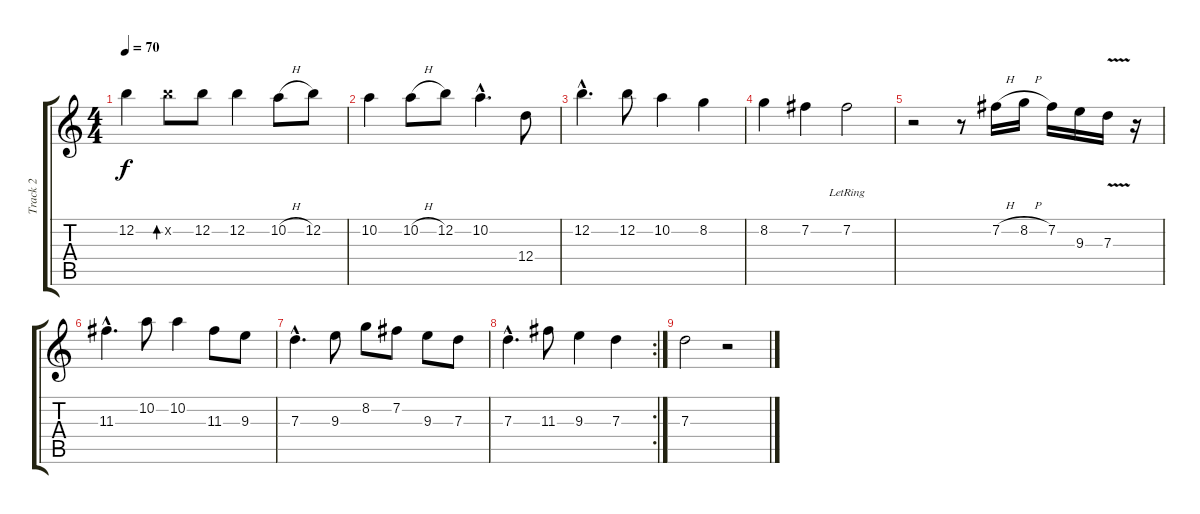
\track ("Track 2" "Track 2") {instrument overdrivenguitar}
\staff {score tabs}
\tuning (E4 B3 G3 D3 A2 E2) {hide}
\ts (4 4)
\tempo 70
\clef g2
\ks c
12.2.4{dy f} 12.2{x}.8{bd 30} 12.2.8 12.2.4 10.2{h}.8 12.2.8 |
10.2.4 10.2{h}.8 12.2.8 10.2{hac}.4{d} 12.4.8 |
12.2{hac}.4{d} 12.2.8 10.2.4 8.2.4 |
8.2.4 7.2.4 7.2{lr}.2 |
r.2 r.8 7.2{h}.16 8.2{h}.16 7.2.16 9.3.16 7.3{v}.16 r.16 |
11.3{hac}.4{d} 10.2.8 10.2.4 11.3.8 9.3.8 |
7.3{hac}.4{d} 9.3.8 8.2.8 7.2.8 9.3.8 7.3.8 |
\rc 2
7.3{hac}.4{d} 11.3.8 9.3.4 7.3.4 |
7.3.2 r.2
